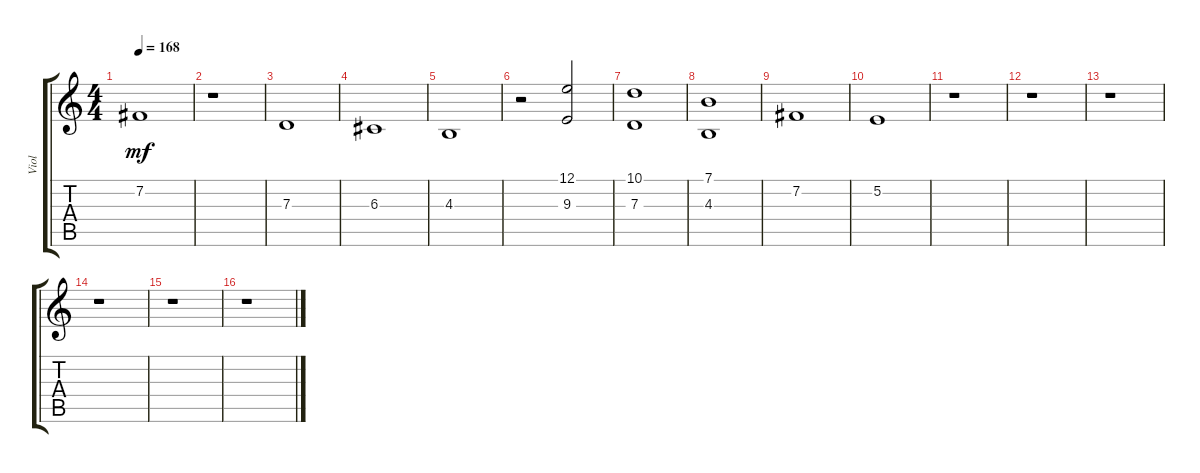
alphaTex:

\track ("Viol" "Viol") {instrument violin}
\staff {score tabs}
\tuning (E4 B3 G3 D3 A2 E2) {hide}
\ts (4 4)
\tempo 168
\clef g2
\ks c
7.2.1{dy mf} |
r.1 |
7.3.1 |
6.3.1 |
4.3.1 |
r.2 (12.1 9.3).2 |
(10.1 7.3).1 |
(7.1 4.3).1 |
7.2.1 |
5.2.1 |
\section ("" "")
r.1 |
r.1 |
r.1 |
r.1 |
r.1 |
r.1
